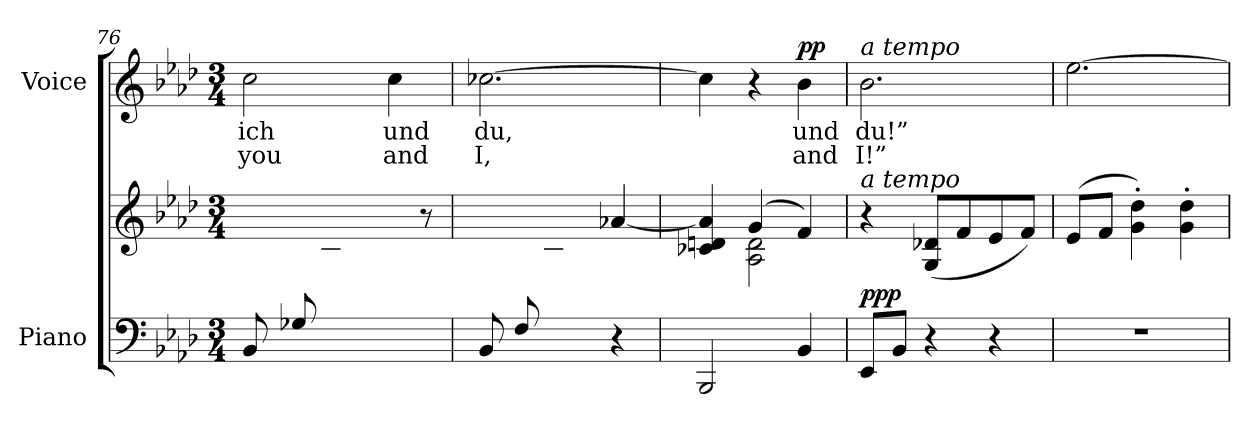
**kern	**kern	**dynam	**kern	**text	**text	**dynam
*part2	*part2	*part2	*part1	*part1	*part1	*part1
*staff3	*staff2	*staff2/3	*staff1	*staff1	*staff1	*staff1
*I"Piano	*	*	*I"Voice	*	*	*
*I'Pno	*	*	*	*	*	*
*clefF4	*clefG2	*	*clefG2	*	*	*
*k[b-e-a-d-]	*k[b-e-a-d-]	*	*k[b-e-a-d-]	*	*	*
*M3/4	*M3/4	*	*M3/4	*	*	*
=76	=76	=76	=76	=76	=76	=76
*^	*	*	*	*	*	*
(8BB-/L	4ryy	4ryy	.	2cc\	ich	you	.
8G-X/	.	.	.	.	.	.	.
2ryy	8ryy	8c\	.	.	.	.	.
.	8ryy	8e-\	.	.	.	.	.
.	4ryy	8an\J)	.	4cc\	und	and	.
.	.	8r	.	.	.	.	.
=77	=77	=77	=77	=77	=77	=77	=77
(8BB-/L	4ryy	4ryy	.	[2.cc-X\	du,	I,	.
8F/	.	.	.	.	.	.	.
2ryy	8ryy	8c-X\	.	.	.	.	.
.	8ryy	8e-\J	.	.	.	.	.
.	4r	[>4a-X/)	.	.	.	.	.
*v	*v	*	*	*	*	*	*
=78	=78	=78	=78	=78	=78	=78
*	*^	*	*	*	*	*
2BBB-/	4c-X/ 4dn/ 4a-/]	4ryy	.	4cc-\]	.	.	.
.	(4g/	2A-\ 2d\	.	4r	.	.	.
!	!	!	!	!	!	!	!LO:DY:a
4BB-/	4f/)	.	.	4b-\	und	and	pp
*	*v	*v	*	*	*	*	*
=79	=79	=79	=79	=79	=79	=79
!	!	!	!LO:TX:i:t=a tempo	!	!	!
!	!LO:TX:i:t=a tempo	!	!	!	!	!
!	!	!LO:DY:a=2	!	!	!	!
8EE-/L	4r	ppp	2.b-\	du!”	I!”	.
8BB-/J	.	.	.	.	.	.
4r	(8G/ 8d-X/L	.	.	.	.	.
.	8f/	.	.	.	.	.
4r	8e-/	.	.	.	.	.
.	8f/J)	.	.	.	.	.
=80	=80	=80	=80	=80	=80	=80
2.r	(8e-/L	.	[2.ee-\	.	.	.
.	8f/J	.	.	.	.	.
.	4g\' 4dd-\')	.	.	.	.	.
.	4g\' 4dd-\'	.	.	.	.	.
=	=	=	=	=	=	=
*-	*-	*-	*-	*-	*-	*-
